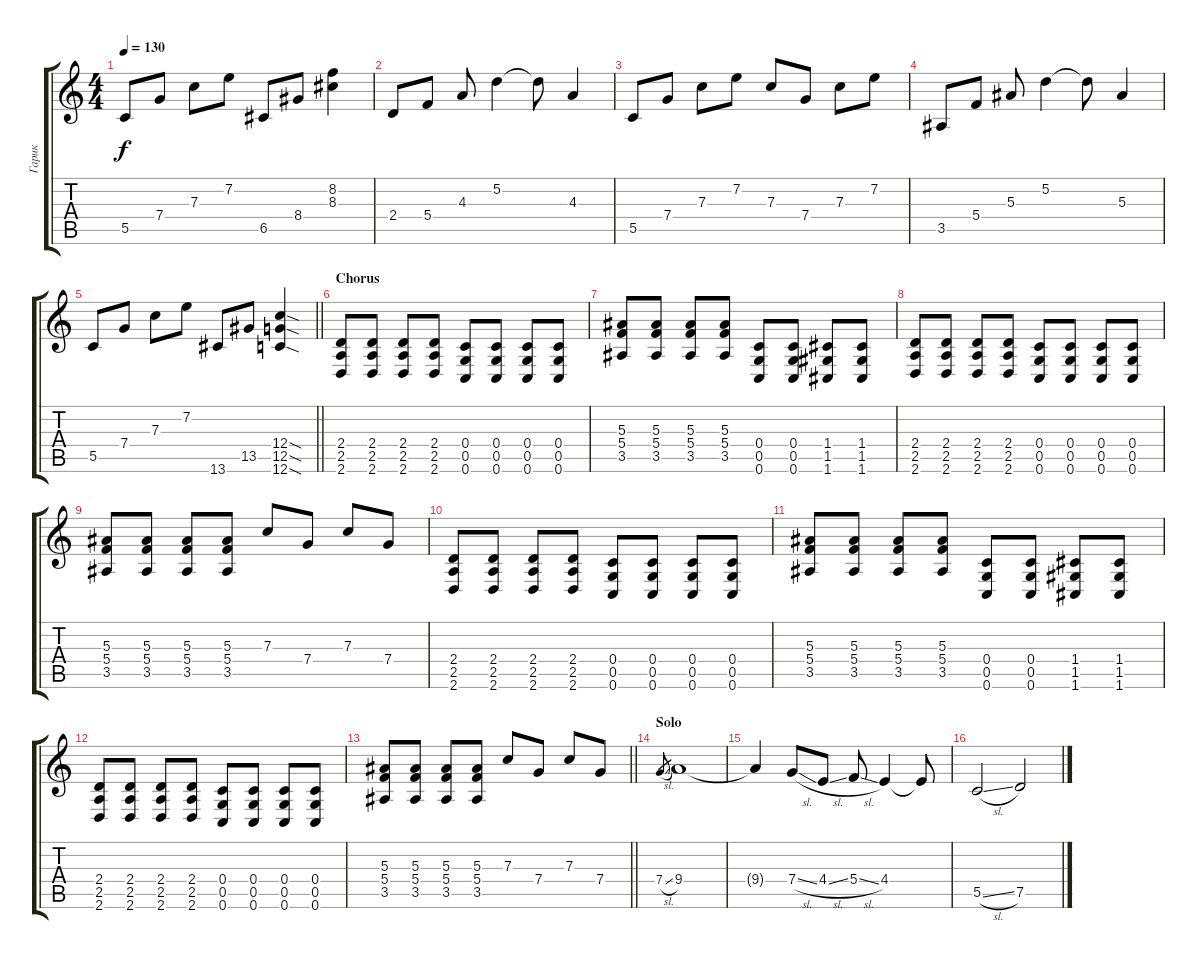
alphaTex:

\track ("Гарик" "Гарик") {instrument distortionguitar}
\staff {score tabs}
\tuning (D4 A3 F3 C3 G2 C2) {hide}
\ts (4 4)
\tempo 130
\clef g2
\ks c
5.5.8{dy f} 7.4.8 7.3.8 7.2.8 6.5.8 8.4.8 (8.2 8.3).4 |
2.4.8{instrument distortionguitar} 5.4.8 4.3.8 5.2.4 5.2{t}.8 4.3.4 |
5.5.8 7.4.8 7.3.8 7.2.8 7.3.8 7.4.8 7.3.8 7.2.8 |
3.5.8 5.4.8 5.3.8 5.2.4 5.2{t}.8 5.3.4 |
\barLineRight lightlight
5.5.8 7.4.8 7.3.8 7.2.8 13.6.8 13.5.8 (12.4{sod} 12.5{sod} 12.6{sod}).4 |
\section ("" "Chorus")
(2.4 2.5 2.6).8 (2.4 2.5 2.6).8 (2.4 2.5 2.6).8 (2.4 2.5 2.6).8 (0.4 0.5 0.6).8 (0.4 0.5 0.6).8 (0.4 0.5 0.6).8 (0.4 0.5 0.6).8 |
(5.3 5.4 3.5).8 (5.3 5.4 3.5).8 (5.3 5.4 3.5).8 (5.3 5.4 3.5).8 (0.4 0.5 0.6).8 (0.4 0.5 0.6).8 (1.4 1.5 1.6).8 (1.4 1.5 1.6).8 |
(2.4 2.5 2.6).8 (2.4 2.5 2.6).8 (2.4 2.5 2.6).8 (2.4 2.5 2.6).8 (0.4 0.5 0.6).8 (0.4 0.5 0.6).8 (0.4 0.5 0.6).8 (0.4 0.5 0.6).8 |
(5.3 5.4 3.5).8 (5.3 5.4 3.5).8 (5.3 5.4 3.5).8 (5.3 5.4 3.5).8 7.3.8 7.4.8 7.3.8 7.4.8 |
(2.4 2.5 2.6).8 (2.4 2.5 2.6).8 (2.4 2.5 2.6).8 (2.4 2.5 2.6).8 (0.4 0.5 0.6).8 (0.4 0.5 0.6).8 (0.4 0.5 0.6).8 (0.4 0.5 0.6).8 |
(5.3 5.4 3.5).8 (5.3 5.4 3.5).8 (5.3 5.4 3.5).8 (5.3 5.4 3.5).8 (0.4 0.5 0.6).8 (0.4 0.5 0.6).8 (1.4 1.5 1.6).8 (1.4 1.5 1.6).8 |
(2.4 2.5 2.6).8 (2.4 2.5 2.6).8 (2.4 2.5 2.6).8 (2.4 2.5 2.6).8 (0.4 0.5 0.6).8 (0.4 0.5 0.6).8 (0.4 0.5 0.6).8 (0.4 0.5 0.6).8 |
\barLineRight lightlight
(5.3 5.4 3.5).8 (5.3 5.4 3.5).8 (5.3 5.4 3.5).8 (5.3 5.4 3.5).8 7.3.8 7.4.8 7.3.8 7.4.8 |
\section ("" "Solo")
7.4{sl}.8{gr} 9.4.1 |
9.4{t}.4 7.4{sl}.8 4.4{sl}.8 5.4{sl}.8 4.4.4 4.4{t}.8 |
5.5{sl}.2 7.5.2
